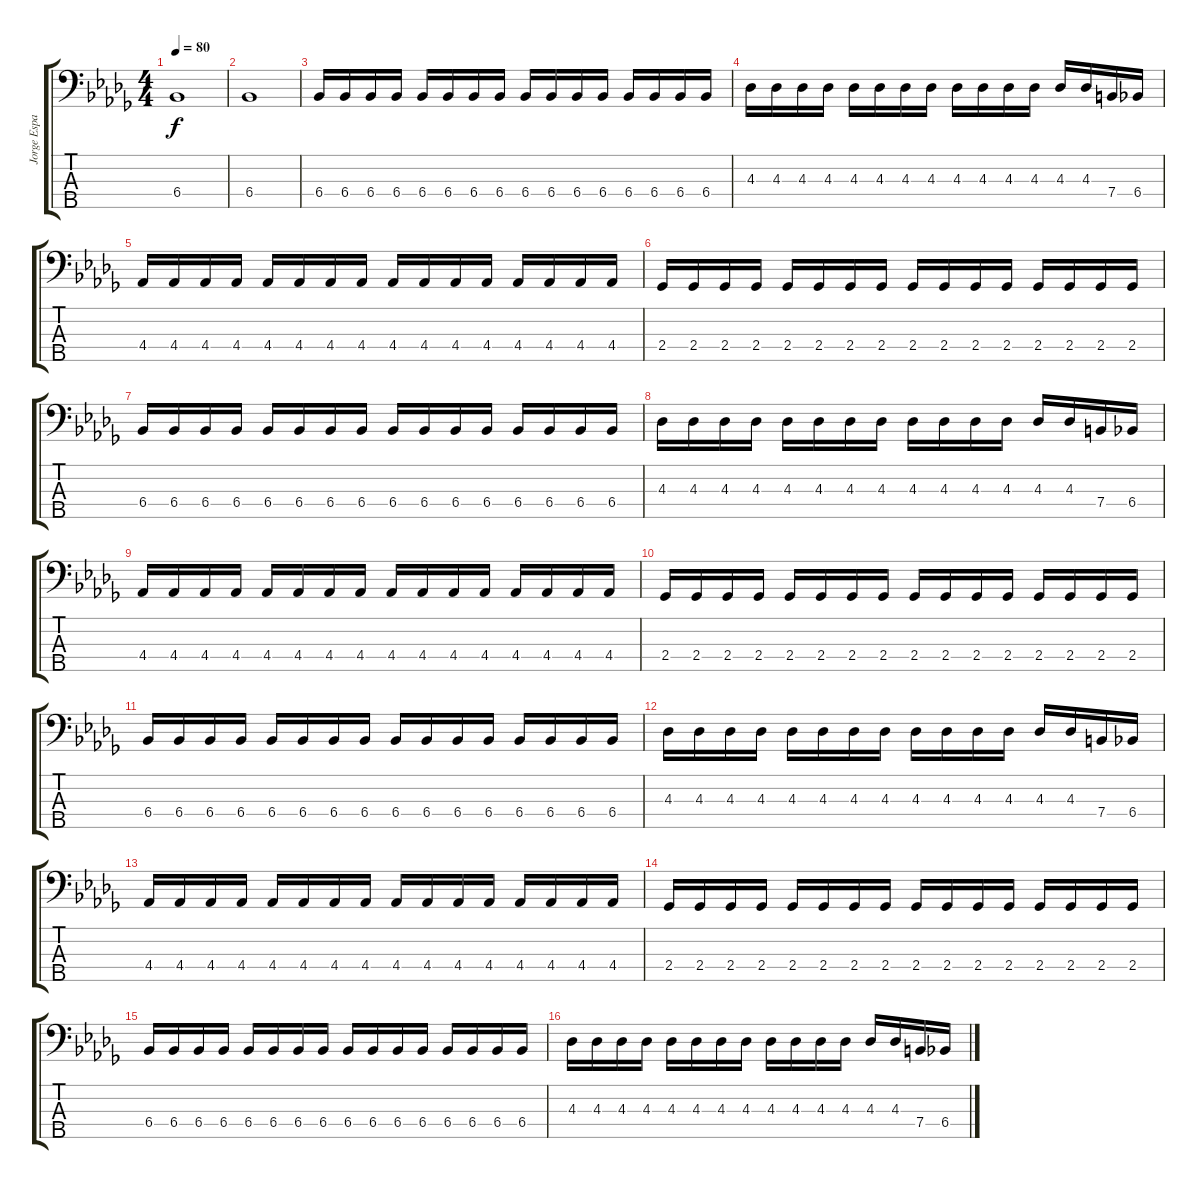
\track ("Jorge Espaderos" "Jorge Espa") {instrument electricbassfinger}
\staff {score tabs}
\tuning (G2 D2 A1 E1 B0) {hide}
\ts (4 4)
\tempo 80
\clef f4
\ks bbminor
6.4.1{dy f} |
6.4.1 |
6.4.16 6.4.16 6.4.16 6.4.16 6.4.16 6.4.16 6.4.16 6.4.16 6.4.16 6.4.16 6.4.16 6.4.16 6.4.16 6.4.16 6.4.16 6.4.16 |
4.3.16 4.3.16 4.3.16 4.3.16 4.3.16 4.3.16 4.3.16 4.3.16 4.3.16 4.3.16 4.3.16 4.3.16 4.3.16 4.3.16 7.4.16 6.4.16 |
4.4.16 4.4.16 4.4.16 4.4.16 4.4.16 4.4.16 4.4.16 4.4.16 4.4.16 4.4.16 4.4.16 4.4.16 4.4.16 4.4.16 4.4.16 4.4.16 |
2.4.16 2.4.16 2.4.16 2.4.16 2.4.16 2.4.16 2.4.16 2.4.16 2.4.16 2.4.16 2.4.16 2.4.16 2.4.16 2.4.16 2.4.16 2.4.16 |
6.4.16 6.4.16 6.4.16 6.4.16 6.4.16 6.4.16 6.4.16 6.4.16 6.4.16 6.4.16 6.4.16 6.4.16 6.4.16 6.4.16 6.4.16 6.4.16 |
4.3.16 4.3.16 4.3.16 4.3.16 4.3.16 4.3.16 4.3.16 4.3.16 4.3.16 4.3.16 4.3.16 4.3.16 4.3.16 4.3.16 7.4.16 6.4.16 |
4.4.16 4.4.16 4.4.16 4.4.16 4.4.16 4.4.16 4.4.16 4.4.16 4.4.16 4.4.16 4.4.16 4.4.16 4.4.16 4.4.16 4.4.16 4.4.16 |
2.4.16 2.4.16 2.4.16 2.4.16 2.4.16 2.4.16 2.4.16 2.4.16 2.4.16 2.4.16 2.4.16 2.4.16 2.4.16 2.4.16 2.4.16 2.4.16 |
6.4.16 6.4.16 6.4.16 6.4.16 6.4.16 6.4.16 6.4.16 6.4.16 6.4.16 6.4.16 6.4.16 6.4.16 6.4.16 6.4.16 6.4.16 6.4.16 |
4.3.16 4.3.16 4.3.16 4.3.16 4.3.16 4.3.16 4.3.16 4.3.16 4.3.16 4.3.16 4.3.16 4.3.16 4.3.16 4.3.16 7.4.16 6.4.16 |
4.4.16 4.4.16 4.4.16 4.4.16 4.4.16 4.4.16 4.4.16 4.4.16 4.4.16 4.4.16 4.4.16 4.4.16 4.4.16 4.4.16 4.4.16 4.4.16 |
2.4.16 2.4.16 2.4.16 2.4.16 2.4.16 2.4.16 2.4.16 2.4.16 2.4.16 2.4.16 2.4.16 2.4.16 2.4.16 2.4.16 2.4.16 2.4.16 |
6.4.16 6.4.16 6.4.16 6.4.16 6.4.16 6.4.16 6.4.16 6.4.16 6.4.16 6.4.16 6.4.16 6.4.16 6.4.16 6.4.16 6.4.16 6.4.16 |
4.3.16 4.3.16 4.3.16 4.3.16 4.3.16 4.3.16 4.3.16 4.3.16 4.3.16 4.3.16 4.3.16 4.3.16 4.3.16 4.3.16 7.4.16 6.4.16
